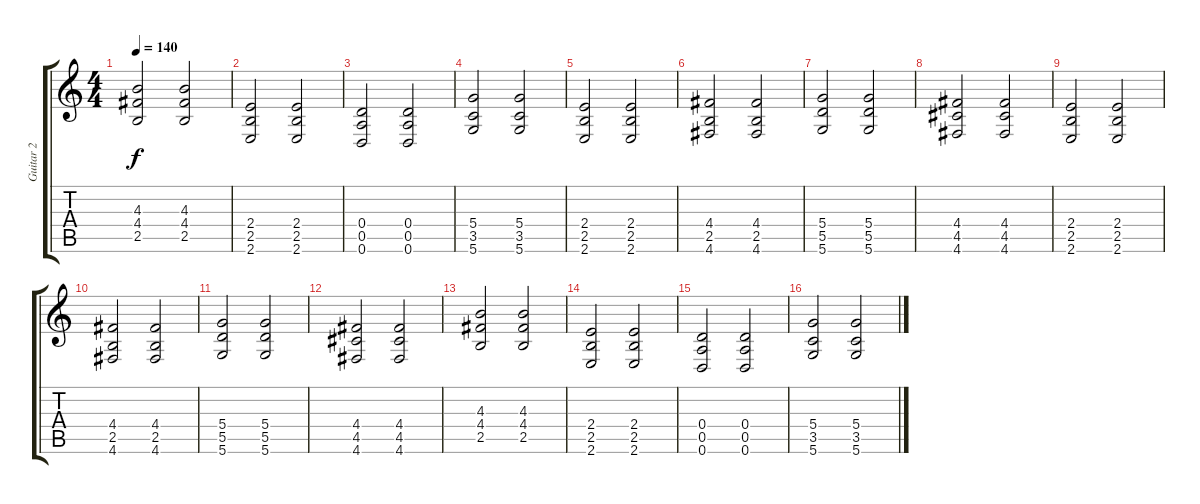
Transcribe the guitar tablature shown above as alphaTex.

\track ("Guitar 2" "Guitar 2") {instrument distortionguitar}
\staff {score tabs}
\tuning (E4 B3 G3 D3 A2 D2) {hide}
\ts (4 4)
\tempo 140
\clef g2
\ks c
(4.3 4.4 2.5).2{dy f} (4.3 4.4 2.5).2 |
(2.4 2.5 2.6).2 (2.4 2.5 2.6).2 |
(0.4 0.5 0.6).2 (0.4 0.5 0.6).2 |
(5.4 3.5 5.6).2 (5.4 3.5 5.6).2 |
(2.4 2.5 2.6).2 (2.4 2.5 2.6).2 |
(4.4 2.5 4.6).2 (4.4 2.5 4.6).2 |
(5.4 5.5 5.6).2 (5.4 5.5 5.6).2 |
(4.4 4.5 4.6).2 (4.4 4.5 4.6).2 |
(2.4 2.5 2.6).2 (2.4 2.5 2.6).2 |
(4.4 2.5 4.6).2 (4.4 2.5 4.6).2 |
(5.4 5.5 5.6).2 (5.4 5.5 5.6).2 |
(4.4 4.5 4.6).2 (4.4 4.5 4.6).2 |
(4.3 4.4 2.5).2 (4.3 4.4 2.5).2 |
(2.4 2.5 2.6).2 (2.4 2.5 2.6).2 |
(0.4 0.5 0.6).2 (0.4 0.5 0.6).2 |
(5.4 3.5 5.6).2 (5.4 3.5 5.6).2
